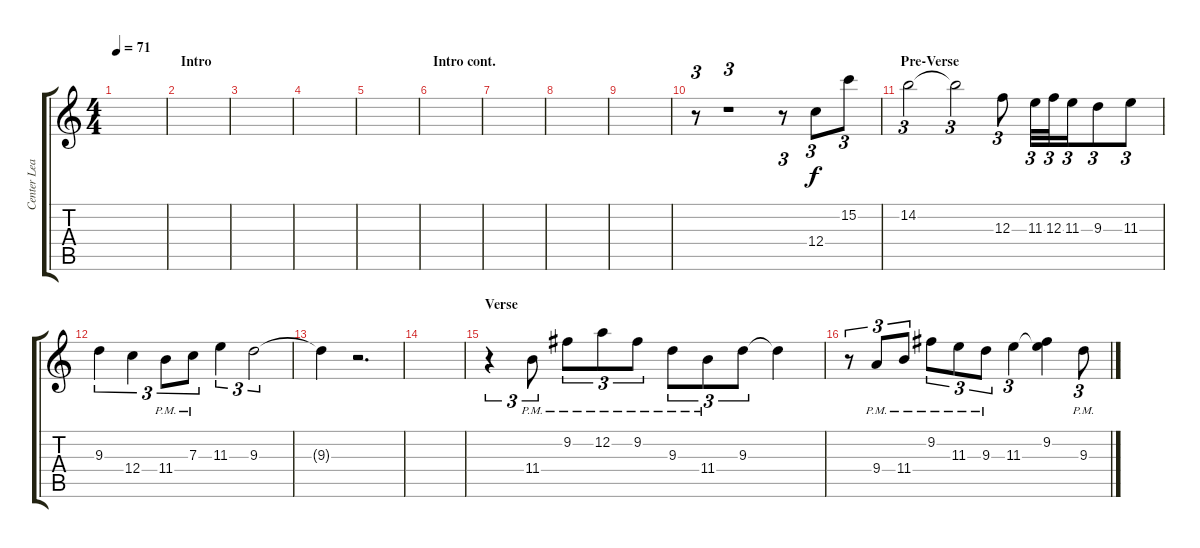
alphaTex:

\track ("Center Lead 1" "Center Lea") {instrument distortionguitar}
\staff {score tabs}
\tuning (D4 A3 F3 C3 G2 C2) {hide}
\ts (4 4)
\tempo 71
\clef g2
\ks c
|
\section ("" "Intro")
|
|
|
|
\section ("" "Intro cont.")
|
|
|
|
r.8{tu (3 2)} r.1{tu (3 2)} r.8{tu (3 2)} 12.4.8{tu (3 2)} 15.2.8{tu (3 2)} |
\section ("" "Pre-Verse")
14.2.2{tu (3 2)} 14.2{t}.2{tu (3 2)} 12.3.8{tu (3 2)} 11.3.32{tu (3 2)} 12.3.32{tu (3 2)} 11.3.16{tu (3 2)} 9.3.8{tu (3 2)} 11.3.8{tu (3 2)} |
9.3.4{tu (3 2)} 12.4.4{tu (3 2)} 11.4{pm}.8{tu (3 2)} 7.3{pm}.8{tu (3 2)} 11.3.4{tu (3 2)} 9.3.2{tu (3 2)} |
9.3{t}.4 r.2{d} |
|
\section ("" "Verse")
r.4{tu (3 2)} 11.4{pm}.8{tu (3 2)} 9.2{pm}.8{tu (3 2)} 12.2{pm}.8{tu (3 2)} 9.2{pm}.8{tu (3 2)} 9.3{pm}.8{tu (3 2)} 11.4{pm}.8{tu (3 2)} 9.3.8{tu (3 2)} 9.3{t}.4 |
r.8{tu (3 2)} 9.4{pm}.8{tu (3 2)} 11.4{pm}.8{tu (3 2)} 9.2{pm}.8{tu (3 2)} 11.3{pm}.8{tu (3 2)} 9.3{pm}.8{tu (3 2)} 11.3.4{tu (3 2)} (9.2 11.3{t}).4 9.3{pm}.8{tu (3 2)}
